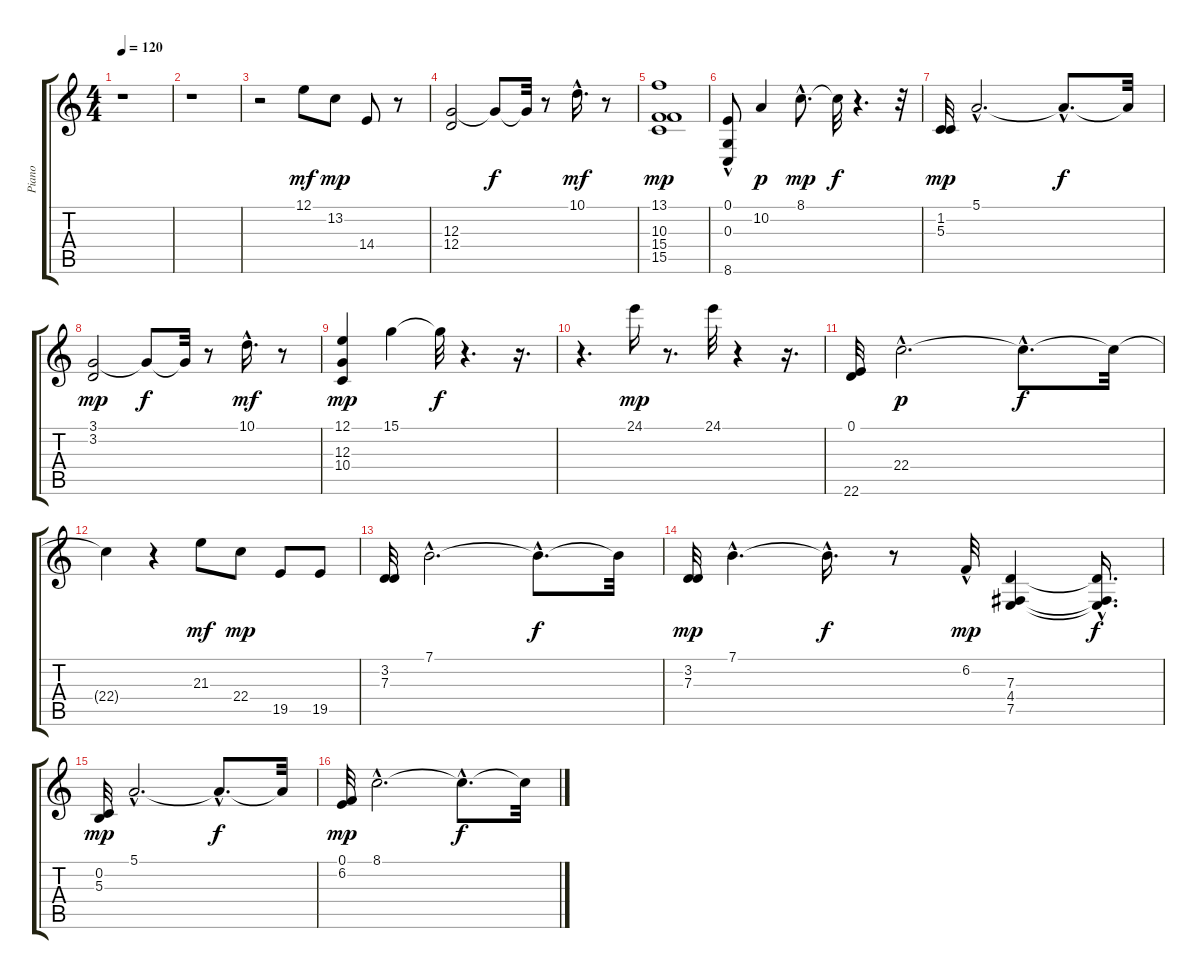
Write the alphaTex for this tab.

\track ("Piano   " "Piano   ") {instrument electricpiano1}
\staff {score tabs}
\tuning (E4 B3 G3 D3 A2 E2) {hide}
\ts (4 4)
\tempo 120
\clef g2
\ks c
r.1{dy mf instrument electricpiano1} |
r.1 |
r.2 12.1.8 13.2.8{dy mp} 14.4.8 r.8 |
(12.3 12.4).2 12.3{t}.8{dy f} 12.3{t}.32 r.8 10.1{hac}.16{d dy mf} r.8 |
(13.1 10.3 15.4 15.5).1{dy mp} |
(0.1{hac} 0.3{hac} 8.6{hac}).8 10.2.4{dy p} 8.1{hac}.8{d dy mp} 8.1{t}.32{dy f} r.4{d} r.32 |
(1.2 5.3).32{dy mp} 5.1{hac}.2{d} 5.1{hac t}.8{d dy f} 5.1{t}.32 |
(3.1 3.2).2{dy mp} 3.1{t}.8{dy f} 3.1{t}.32 r.8 10.1{hac}.16{d dy mf} r.8 |
(12.1 12.3 10.4).4{dy mp} 15.1.4 15.1{t}.32{dy f} r.4{d} r.16{d} |
r.4{d} 24.1.16{dy mp} r.8{d} 24.1.32 r.4 r.16{d} |
(0.1 22.6).32 22.4{hac}.2{d dy p} 22.4{hac t}.8{d dy f} 22.4{t}.32 |
22.4{t}.4 r.4 21.3.8{dy mf} 22.4.8{dy mp} 19.5.8 19.5.8 |
(3.2 7.3).32 7.1{hac}.2{d} 7.1{hac t}.8{d dy f} 7.1{t}.32 |
(3.2 7.3).32{dy mp} 7.1{hac}.4{d} 7.1{hac t}.16{d dy f} r.8 6.2{hac}.32{dy mp} (7.3 4.4 7.5).4 (7.3{hac t} 4.4{hac t} 7.5{hac t}).16{d dy f} |
(0.2 5.3).32{dy mp} 5.1{hac}.2{d} 5.1{hac t}.8{d dy f} 5.1{t}.32 |
(0.1 6.2).32{dy mp} 8.1{hac}.2{d} 8.1{hac t}.8{d dy f} 8.1{t}.32
